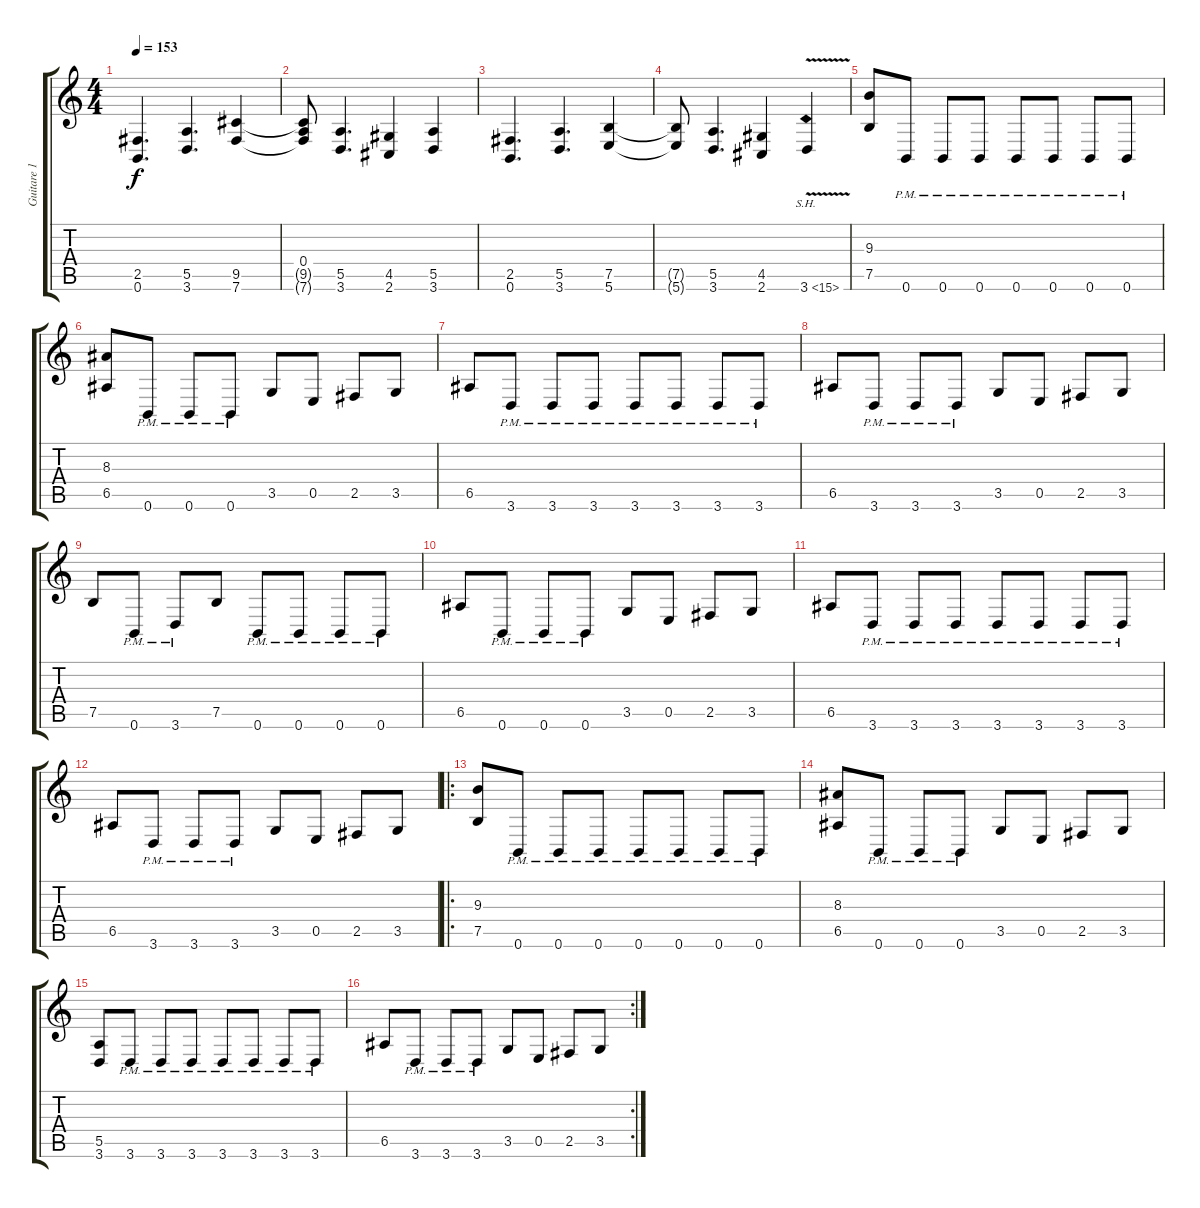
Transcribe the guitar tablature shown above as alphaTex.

\track ("Guitare 1" "Guitare 1") {instrument distortionguitar}
\staff {score tabs}
\tuning (B3 Gb3 D3 A2 E2 B1) {hide}
\ts (4 4)
\tempo 153
\clef g2
\ks c
(2.5 0.6).4{d dy f} (5.5 3.6).4{d} (9.5 7.6).4 |
(0.4 9.5{t} 7.6{t}).8 (5.5 3.6).4{d} (4.5 2.6).4 (5.5 3.6).4 |
(2.5 0.6).4{d} (5.5 3.6).4{d} (7.5 5.6).4 |
(7.5{t} 5.6{t}).8 (5.5 3.6).4{d} (4.5 2.6).4 3.6{sh 12 v}.4 |
(9.3 7.5).8 0.6{pm}.8 0.6{pm}.8 0.6{pm}.8 0.6{pm}.8 0.6{pm}.8 0.6{pm}.8 0.6{pm}.8 |
(8.3 6.5).8 0.6{pm}.8 0.6{pm}.8 0.6{pm}.8 3.5.8 0.5.8 2.5.8 3.5.8 |
6.5.8 3.6{pm}.8 3.6{pm}.8 3.6{pm}.8 3.6{pm}.8 3.6{pm}.8 3.6{pm}.8 3.6{pm}.8 |
6.5.8 3.6{pm}.8 3.6{pm}.8 3.6{pm}.8 3.5.8 0.5.8 2.5.8 3.5.8 |
7.5.8 0.6{pm}.8 3.6{pm}.8 7.5.8 0.6{pm}.8 0.6{pm}.8 0.6{pm}.8 0.6{pm}.8 |
6.5.8 0.6{pm}.8 0.6{pm}.8 0.6{pm}.8 3.5.8 0.5.8 2.5.8 3.5.8 |
6.5.8 3.6{pm}.8 3.6{pm}.8 3.6{pm}.8 3.6{pm}.8 3.6{pm}.8 3.6{pm}.8 3.6{pm}.8 |
6.5.8 3.6{pm}.8 3.6{pm}.8 3.6{pm}.8 3.5.8 0.5.8 2.5.8 3.5.8 |
\ro
(9.3 7.5).8 0.6{pm}.8 0.6{pm}.8 0.6{pm}.8 0.6{pm}.8 0.6{pm}.8 0.6{pm}.8 0.6{pm}.8 |
(8.3 6.5).8 0.6{pm}.8 0.6{pm}.8 0.6{pm}.8 3.5.8 0.5.8 2.5.8 3.5.8 |
(5.5 3.6).8 3.6{pm}.8 3.6{pm}.8 3.6{pm}.8 3.6{pm}.8 3.6{pm}.8 3.6{pm}.8 3.6{pm}.8 |
\rc 2
6.5.8 3.6{pm}.8 3.6{pm}.8 3.6{pm}.8 3.5.8 0.5.8 2.5.8 3.5.8
